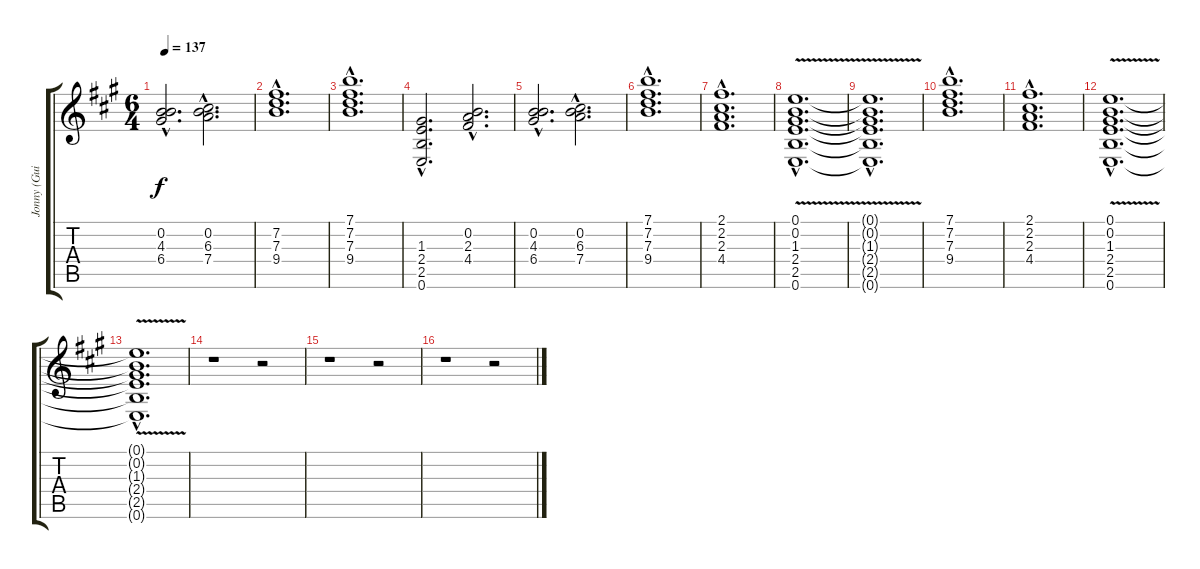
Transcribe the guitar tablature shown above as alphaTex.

\track ("Jonny (Guitar)" "Jonny (Gui") {instrument electricguitarjazz}
\staff {score tabs}
\tuning (E4 B3 G3 D3 A2 E2) {hide}
\ts (6 4)
\tempo 137
\clef g2
\ks a
(0.2{hac} 4.3{hac} 6.4{hac}).2{d dy f} (0.2{hac} 6.3{hac} 7.4{hac}).2{d} |
(7.2{hac} 7.3{hac} 9.4{hac}).1{d} |
(7.1{hac} 7.2{hac} 7.3{hac} 9.4{hac}).1{d} |
(1.3{hac} 2.4{hac} 2.5{hac} 0.6{hac}).2{d} (0.2{hac} 2.3{hac} 4.4{hac}).2{d} |
(0.2{hac} 4.3{hac} 6.4{hac}).2{d} (0.2{hac} 6.3{hac} 7.4{hac}).2{d} |
(7.1{hac} 7.2{hac} 7.3{hac} 9.4{hac}).1{d} |
(2.1{hac} 2.2{hac} 2.3{hac} 4.4{hac}).1{d} |
(0.1{hac} 0.2{hac} 1.3{v hac} 2.4{hac} 2.5{hac} 0.6{v hac}).1{d} |
(0.1{hac t} 0.2{hac t} 1.3{hac t} 2.4{hac t} 2.5{hac t} 0.6{hac t}).1{d} |
(7.1{hac} 7.2{hac} 7.3{hac} 9.4{hac}).1{d} |
(2.1{hac} 2.2{hac} 2.3{hac} 4.4{hac}).1{d} |
(0.1{hac} 0.2{hac} 1.3{v hac} 2.4{hac} 2.5{hac} 0.6{v hac}).1{d} |
(0.1{hac t} 0.2{hac t} 1.3{hac t} 2.4{hac t} 2.5{hac t} 0.6{hac t}).1{d} |
r.1 r.2 |
r.1 r.2 |
r.1 r.2
